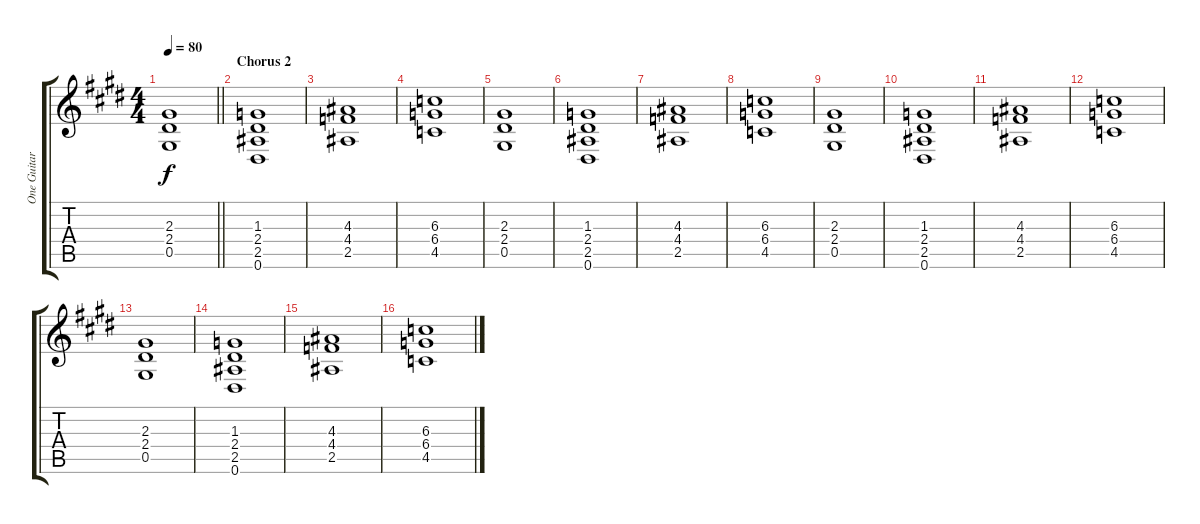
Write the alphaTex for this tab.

\track ("One Guitar" "One Guitar") {mute instrument acousticguitarsteel}
\staff {score tabs}
\tuning (Eb4 Bb3 Gb3 Db3 Ab2 Eb2) {hide}
\ts (4 4)
\tempo 80
\clef g2
\barLineRight lightlight
\ks e
(2.3 2.4 0.5).1{dy f} |
\section ("" "Chorus 2")
(1.3 2.4 2.5 0.6).1 |
(4.3 4.4 2.5).1 |
(6.3 6.4 4.5).1 |
(2.3 2.4 0.5).1 |
(1.3 2.4 2.5 0.6).1 |
(4.3 4.4 2.5).1 |
(6.3 6.4 4.5).1 |
(2.3 2.4 0.5).1 |
(1.3 2.4 2.5 0.6).1 |
(4.3 4.4 2.5).1 |
(6.3 6.4 4.5).1 |
(2.3 2.4 0.5).1 |
(1.3 2.4 2.5 0.6).1 |
(4.3 4.4 2.5).1 |
(6.3 6.4 4.5).1
